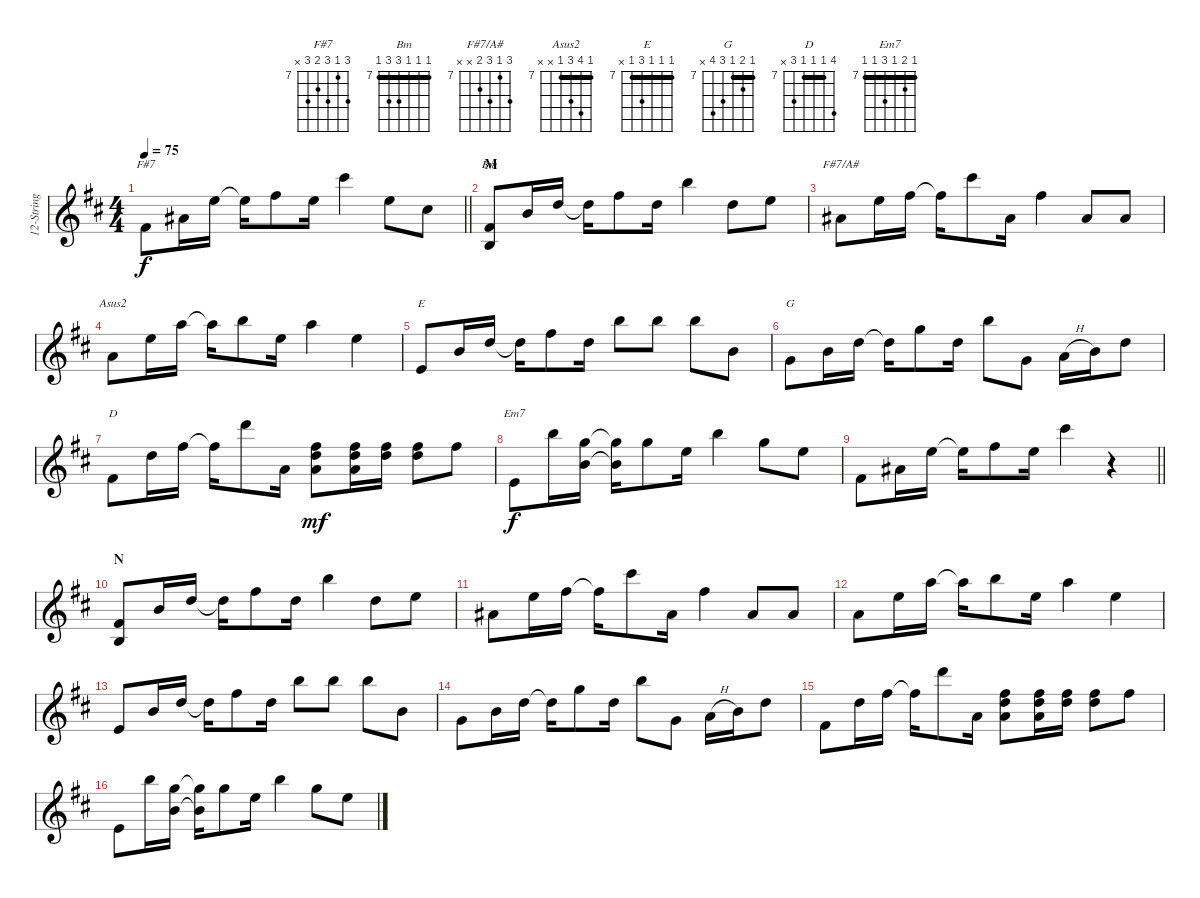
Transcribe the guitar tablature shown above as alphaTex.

\track ("12-String Guitar" "12-String ") {instrument acousticguitarsteel}
\staff {score}
\tuning (E4 B3 G3 D3 A2 E2) {hide}
\chord ("F#7" 9 7 9 8 9 x) {firstfret 7}
\chord ("Bm" 7 7 7 9 9 7) {firstfret 7 barre 7}
\chord ("F#7/A#" 9 7 9 8 x x) {firstfret 7}
\chord ("Asus2" 7 10 9 7 x x) {firstfret 7 barre 7}
\chord ("E" 7 7 7 9 7 x) {firstfret 7 barre 7}
\chord ("G" 7 8 7 9 10 x) {firstfret 7 barre 7}
\chord ("D" 10 7 7 7 9 x) {firstfret 7 barre 7}
\chord ("Em7" 7 8 7 9 7 7) {firstfret 7 barre 7}
\ts (4 4)
\tempo 75
\clef g2
\barLineRight lightlight
\ks d
9.5.8{ch "F#7" dy f} 8.4.16 9.3.16 9.3{t}.16 7.2.8 9.3.16 9.1.4 9.3.8 11.4.8 |
\section ("" "M")
(9.5 7.6).8{ch "Bm"} 9.4.16 7.3.16 7.3{t}.16 7.2.8 7.3.16 7.1.4 7.3.8 9.3.8 |
8.4.8{ch "F#7/A#"} 9.3.16 7.2.16 7.2{t}.16 9.1.8 8.4.16 7.2.4 8.4.8 8.4.8 |
7.4.8{ch "Asus2"} 9.3.16 10.2.16 10.2{t}.16 7.1.8 9.3.16 10.2.4 9.3.4 |
7.5.8{ch "E"} 9.4.16 7.3.16 7.3{t}.16 7.2.8 7.3.16 7.1.8 7.1.8 7.1.8 9.4.8 |
10.5.8{ch "G"} 9.4.16 7.3.16 7.3{t}.16 8.2.8 7.3.16 7.1.8 10.5.8 7.4{h}.16 9.4.16 7.3.8 |
9.5.8{ch "D"} 7.3.16 7.2.16 7.2{t}.16 10.1.8 7.4.16 (7.2 7.3 7.4).8{dy mf} (7.2 7.3 7.4).16 (7.2 7.3).16 (7.2 7.3).8 7.2.8 |
7.5.8{ch "Em7" dy f} 7.1.16 (8.2 9.4).16 (8.2{t} 9.4{t}).16 8.2.8 9.3.16 7.1.4 8.2.8 9.3.8 |
\barLineRight lightlight
9.5.8 8.4.16 9.3.16 9.3{t}.16 7.2.8 9.3.16 9.1.4 r.4 |
\section ("" "N")
(9.5 7.6).8 9.4.16 7.3.16 7.3{t}.16 7.2.8 7.3.16 7.1.4 7.3.8 9.3.8 |
8.4.8 9.3.16 7.2.16 7.2{t}.16 9.1.8 8.4.16 7.2.4 8.4.8 8.4.8 |
7.4.8 9.3.16 10.2.16 10.2{t}.16 7.1.8 9.3.16 10.2.4 9.3.4 |
7.5.8 9.4.16 7.3.16 7.3{t}.16 7.2.8 7.3.16 7.1.8 7.1.8 7.1.8 9.4.8 |
10.5.8 9.4.16 7.3.16 7.3{t}.16 8.2.8 7.3.16 7.1.8 10.5.8 7.4{h}.16 9.4.16 7.3.8 |
9.5.8 7.3.16 7.2.16 7.2{t}.16 10.1.8 7.4.16 (7.2 7.3 7.4).8 (7.2 7.3 7.4).16 (7.2 7.3).16 (7.2 7.3).8 7.2.8 |
7.5.8 7.1.16 (8.2 9.4).16 (8.2{t} 9.4{t}).16 8.2.8 9.3.16 7.1.4 8.2.8 9.3.8
